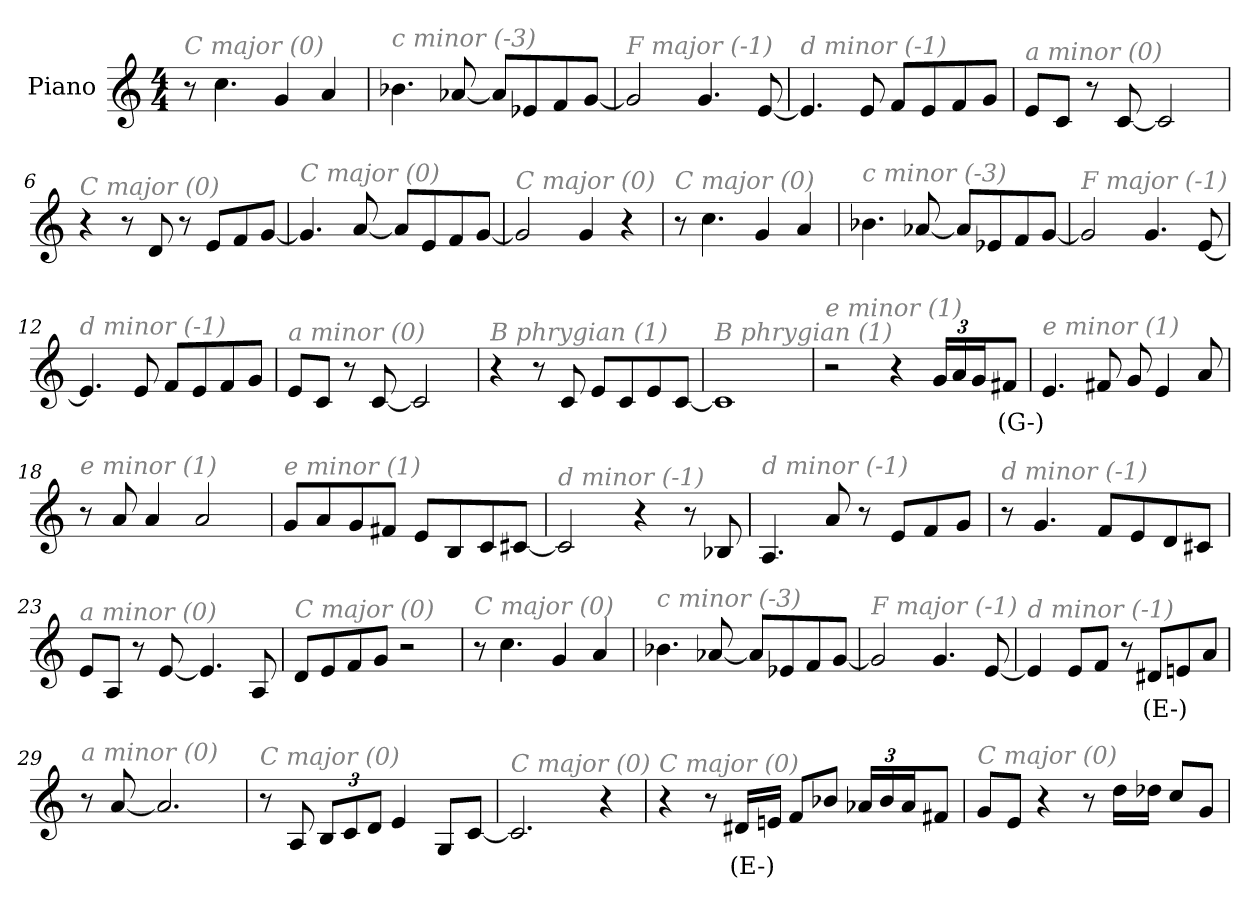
**kern	**text
*part1	*part1
*staff1	*staff1
*I"Piano	*
*I'Pno	*
*clefG2	*
*k[]	*
*M4/4	*
*MM224	*
=1	=1
!LO:TX:i:color=#808080:t=C major (0)	!
8r	.
4.cc\	.
4g/	.
4a/	.
=2	=2
!LO:TX:i:color=#808080:t=c minor (-3)	!
4.b-X\	.
[8a-X/	.
8a-/L]	.
8e-X/	.
8f/	.
[8g/J	.
=3	=3
!LO:TX:i:color=#808080:t=F major (-1)	!
2g/]	.
4.g/	.
[8e/	.
=4	=4
!LO:TX:i:color=#808080:t=d minor (-1)	!
4.e/]	.
8e/	.
8f/L	.
8e/	.
8f/	.
8g/J	.
=5	=5
!LO:TX:i:color=#808080:t=a minor (0)	!
8e/L	.
8c/J	.
8r	.
[8c/	.
2c/]	.
!!LO:LB:g=z
=6	=6
!LO:TX:i:color=#808080:t=C major (0)	!
4r	.
8r	.
8d/	.
8r	.
8e/L	.
8f/	.
[8g/J	.
=7	=7
!LO:TX:i:color=#808080:t=C major (0)	!
4.g/]	.
[8a/	.
8a/L]	.
8e/	.
8f/	.
[8g/J	.
=8	=8
!LO:TX:i:color=#808080:t=C major (0)	!
2g/]	.
4g/	.
4r	.
=9	=9
!LO:TX:i:color=#808080:t=C major (0)	!
8r	.
4.cc\	.
4g/	.
4a/	.
=10	=10
!LO:TX:i:color=#808080:t=c minor (-3)	!
4.b-X\	.
[8a-X/	.
8a-/L]	.
8e-X/	.
8f/	.
[8g/J	.
=11	=11
!LO:TX:i:color=#808080:t=F major (-1)	!
2g/]	.
4.g/	.
[8e/	.
!!LO:LB:g=z
=12	=12
!LO:TX:i:color=#808080:t=d minor (-1)	!
4.e/]	.
8e/	.
8f/L	.
8e/	.
8f/	.
8g/J	.
=13	=13
!LO:TX:i:color=#808080:t=a minor (0)	!
8e/L	.
8c/J	.
8r	.
[8c/	.
2c/]	.
=14	=14
!LO:TX:i:color=#808080:t=B phrygian (1)	!
4r	.
8r	.
8c/	.
8e/L	.
8c/	.
8e/	.
[8c/J	.
=15	=15
!LO:TX:i:color=#808080:t=B phrygian (1)	!
1c]	.
=16	=16
!LO:TX:i:color=#808080:t=e minor (1)	!
2r	.
4r	.
*Xbrackettup	*
24g/LL	.
24a/	.
24g/J	.
8f#Xi/J	(G-)
!!LO:LB:g=z
=17	=17
!LO:TX:i:color=#808080:t=e minor (1)	!
4.e/	.
8f#X/	.
8g/	.
4e/	.
8a/	.
=18	=18
!LO:TX:i:color=#808080:t=e minor (1)	!
8r	.
8a/	.
4a/	.
2a/	.
=19	=19
!LO:TX:i:color=#808080:t=e minor (1)	!
8g/L	.
8a/	.
8g/	.
8f#X/J	.
8e/L	.
8B/	.
8c/	.
[8c#X/J	.
=20	=20
!LO:TX:i:color=#808080:t=d minor (-1)	!
2c#/]	.
4r	.
8r	.
8B-X/	.
=21	=21
!LO:TX:i:color=#808080:t=d minor (-1)	!
4.A/	.
8a/	.
8r	.
8e/L	.
8f/	.
8g/J	.
!!LO:LB:g=z
=22	=22
!LO:TX:i:color=#808080:t=d minor (-1)	!
8r	.
4.g/	.
8f/L	.
8e/	.
8d/	.
8c#X/J	.
=23	=23
!LO:TX:i:color=#808080:t=a minor (0)	!
8e/L	.
8A/J	.
8r	.
[8e/	.
4.e/]	.
8A/	.
=24	=24
!LO:TX:i:color=#808080:t=C major (0)	!
8d/L	.
8e/	.
8f/	.
8g/J	.
2r	.
=25	=25
!LO:TX:i:color=#808080:t=C major (0)	!
8r	.
4.cc\	.
4g/	.
4a/	.
=26	=26
!LO:TX:i:color=#808080:t=c minor (-3)	!
4.b-X\	.
[8a-X/	.
8a-/L]	.
8e-X/	.
8f/	.
[8g/J	.
=27	=27
!LO:TX:i:color=#808080:t=F major (-1)	!
2g/]	.
4.g/	.
[8e/	.
!!LO:LB:g=z
=28	=28
!LO:TX:i:color=#808080:t=d minor (-1)	!
4e/]	.
8e/L	.
8f/J	.
8r	.
8d#Xi/L	(E-)
8en/	.
8a/J	.
=29	=29
!LO:TX:i:color=#808080:t=a minor (0)	!
8r	.
[8a/	.
2.a/]	.
=30	=30
!LO:TX:i:color=#808080:t=C major (0)	!
8r	.
8A/	.
12B/L	.
12c/	.
12d/J	.
4e/	.
8G/L	.
[8c/J	.
=31	=31
!LO:TX:i:color=#808080:t=C major (0)	!
2.c/]	.
4r	.
=32	=32
!LO:TX:i:color=#808080:t=C major (0)	!
4r	.
8r	.
16d#Xi/LL	(E-)
16en/JJ	.
8f/L	.
8b-X/J	.
24a-X/LL	.
24b-/	.
24a-/J	.
8f#X/J	.
!!LO:LB:g=z
=33	=33
!LO:TX:i:color=#808080:t=C major (0)	!
8g/L	.
8e/J	.
4r	.
8r	.
16dd\LL	.
16dd-X\JJ	.
8cc/L	.
8g/J	.
=	=
*-	*-
